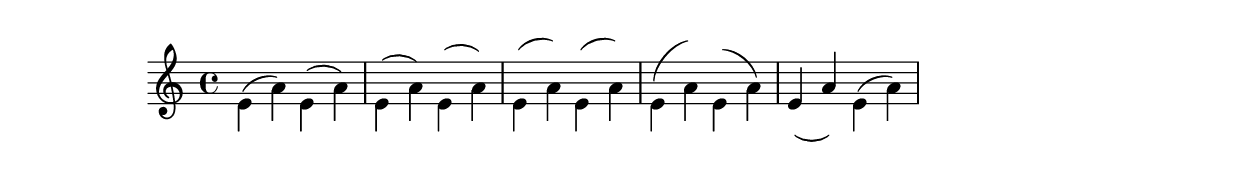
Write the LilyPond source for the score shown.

%% DO NOT EDIT this file manually; it is automatically
%% generated from LSR http://lsr.dsi.unimi.it
%% Make any changes in LSR itself, or in Documentation/snippets/new/ ,
%% and then run scripts/auxiliar/makelsr.py
%%
%% This file is in the public domain.
\version "2.16.0"

\header {
  lsrtags = "expressive-marks, tweaks-and-overrides"

  texidoc = "
The vertical position of a slur can be adjusted using the
@code{positions} property of @code{Slur}.  The property has 2
parameters, the first referring to the left end of the slur and the
second to the right.  The values of the parameters are not used by
LilyPond to make an exact movement of the slur - instead it selects
what placement of the slur looks best, taking into account the
parameter values.  Positive values move the slur up, and are
appropriate for notes with stems down.  Negative values move downward
slurs further down.

"
  doctitle = "Moving slur positions vertically"
} % begin verbatim


\relative c' {
  \stemDown
  e4( a)
  \override Slur #'positions = #'(1 . 1)
  e4( a)
  \override Slur #'positions = #'(2 . 2)
  e4( a)
  \override Slur #'positions = #'(3 . 3)
  e4( a)
  \override Slur #'positions = #'(4 . 4)
  e4( a)
  \override Slur #'positions = #'(5 . 5)
  e4( a)
  \override Slur #'positions = #'(0 . 5)
  e4( a)
  \override Slur #'positions = #'(5 . 0)
  e4( a)
  \stemUp
  \override Slur #'positions = #'(-5 . -5)
  e4( a)
  \stemDown
  \revert Slur #'positions
  e4( a)
}
